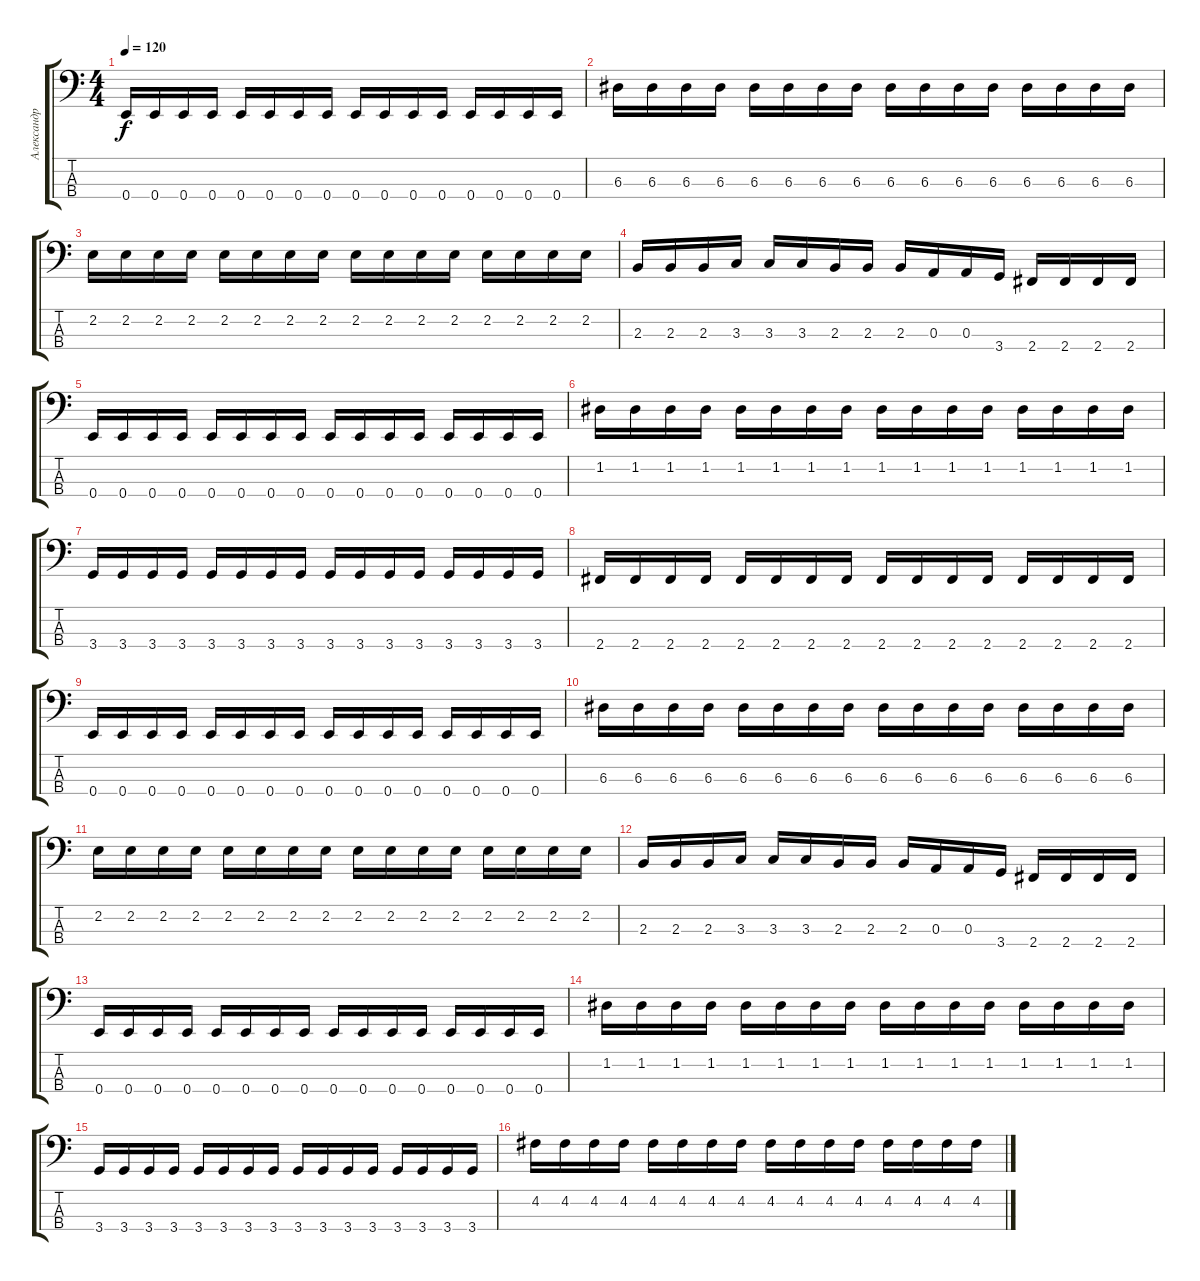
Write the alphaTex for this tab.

\track ("Александр Тимонин" "Александр ") {instrument electricbasspick}
\staff {score tabs}
\tuning (G2 D2 A1 E1) {hide}
\ts (4 4)
\tempo 120
\clef f4
\ks c
0.4.16{dy f} 0.4.16 0.4.16 0.4.16 0.4.16 0.4.16 0.4.16 0.4.16 0.4.16 0.4.16 0.4.16 0.4.16 0.4.16 0.4.16 0.4.16 0.4.16 |
6.3.16 6.3.16 6.3.16 6.3.16 6.3.16 6.3.16 6.3.16 6.3.16 6.3.16 6.3.16 6.3.16 6.3.16 6.3.16 6.3.16 6.3.16 6.3.16 |
2.2.16 2.2.16 2.2.16 2.2.16 2.2.16 2.2.16 2.2.16 2.2.16 2.2.16 2.2.16 2.2.16 2.2.16 2.2.16 2.2.16 2.2.16 2.2.16 |
2.3.16 2.3.16 2.3.16 3.3.16 3.3.16 3.3.16 2.3.16 2.3.16 2.3.16 0.3.16 0.3.16 3.4.16 2.4.16 2.4.16 2.4.16 2.4.16 |
0.4.16 0.4.16 0.4.16 0.4.16 0.4.16 0.4.16 0.4.16 0.4.16 0.4.16 0.4.16 0.4.16 0.4.16 0.4.16 0.4.16 0.4.16 0.4.16 |
1.2.16 1.2.16 1.2.16 1.2.16 1.2.16 1.2.16 1.2.16 1.2.16 1.2.16 1.2.16 1.2.16 1.2.16 1.2.16 1.2.16 1.2.16 1.2.16 |
3.4.16 3.4.16 3.4.16 3.4.16 3.4.16 3.4.16 3.4.16 3.4.16 3.4.16 3.4.16 3.4.16 3.4.16 3.4.16 3.4.16 3.4.16 3.4.16 |
2.4.16 2.4.16 2.4.16 2.4.16 2.4.16 2.4.16 2.4.16 2.4.16 2.4.16 2.4.16 2.4.16 2.4.16 2.4.16 2.4.16 2.4.16 2.4.16 |
0.4.16 0.4.16 0.4.16 0.4.16 0.4.16 0.4.16 0.4.16 0.4.16 0.4.16 0.4.16 0.4.16 0.4.16 0.4.16 0.4.16 0.4.16 0.4.16 |
6.3.16 6.3.16 6.3.16 6.3.16 6.3.16 6.3.16 6.3.16 6.3.16 6.3.16 6.3.16 6.3.16 6.3.16 6.3.16 6.3.16 6.3.16 6.3.16 |
2.2.16 2.2.16 2.2.16 2.2.16 2.2.16 2.2.16 2.2.16 2.2.16 2.2.16 2.2.16 2.2.16 2.2.16 2.2.16 2.2.16 2.2.16 2.2.16 |
2.3.16 2.3.16 2.3.16 3.3.16 3.3.16 3.3.16 2.3.16 2.3.16 2.3.16 0.3.16 0.3.16 3.4.16 2.4.16 2.4.16 2.4.16 2.4.16 |
0.4.16 0.4.16 0.4.16 0.4.16 0.4.16 0.4.16 0.4.16 0.4.16 0.4.16 0.4.16 0.4.16 0.4.16 0.4.16 0.4.16 0.4.16 0.4.16 |
1.2.16 1.2.16 1.2.16 1.2.16 1.2.16 1.2.16 1.2.16 1.2.16 1.2.16 1.2.16 1.2.16 1.2.16 1.2.16 1.2.16 1.2.16 1.2.16 |
3.4.16 3.4.16 3.4.16 3.4.16 3.4.16 3.4.16 3.4.16 3.4.16 3.4.16 3.4.16 3.4.16 3.4.16 3.4.16 3.4.16 3.4.16 3.4.16 |
4.2.16 4.2.16 4.2.16 4.2.16 4.2.16 4.2.16 4.2.16 4.2.16 4.2.16 4.2.16 4.2.16 4.2.16 4.2.16 4.2.16 4.2.16 4.2.16
